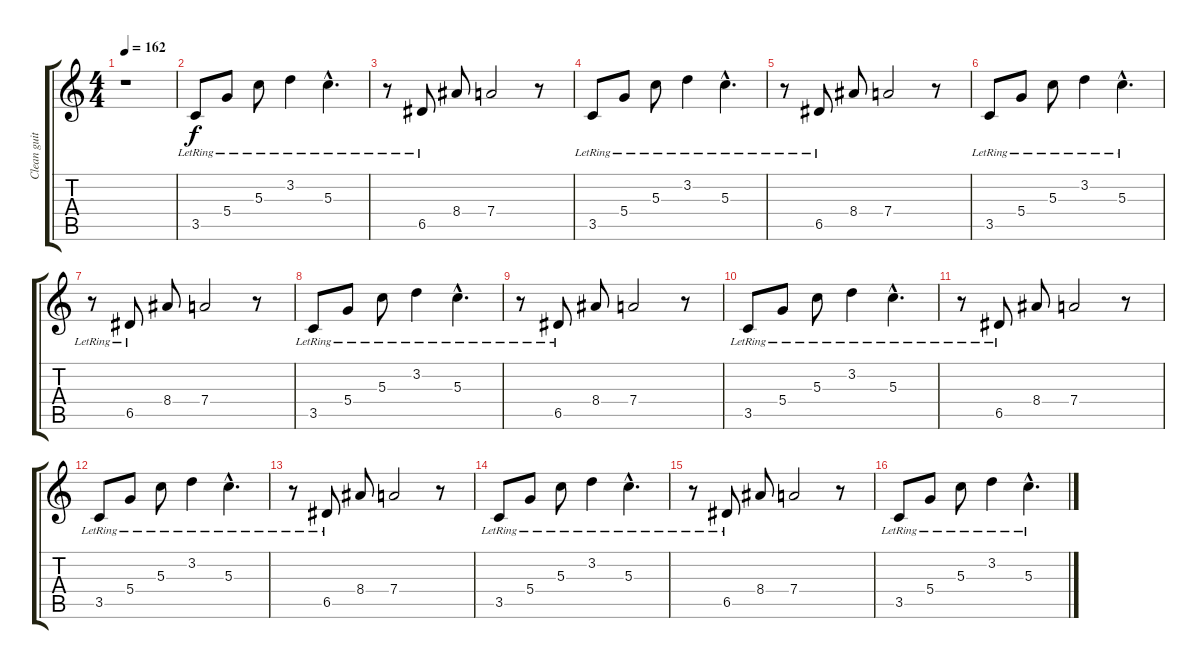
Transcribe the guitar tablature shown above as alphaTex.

\track ("Clean guitar" "Clean guit") {instrument electricguitarclean}
\staff {score tabs}
\tuning (E4 B3 G3 D3 A2 D2) {hide}
\ts (4 4)
\tempo 162
\clef g2
\ks c
r.1{dy f} |
3.5{lr}.8 5.4{lr}.8 5.3{lr}.8 3.2{lr}.4 5.3{hac lr}.4{d} |
r.8 6.5{lr}.8 8.4.8 7.4.2 r.8 |
3.5{lr}.8 5.4{lr}.8 5.3{lr}.8 3.2{lr}.4 5.3{hac lr}.4{d} |
r.8 6.5{lr}.8 8.4.8 7.4.2 r.8 |
3.5{lr}.8 5.4{lr}.8 5.3{lr}.8 3.2{lr}.4 5.3{hac lr}.4{d} |
r.8 6.5{lr}.8 8.4.8 7.4.2 r.8 |
3.5{lr}.8 5.4{lr}.8 5.3{lr}.8 3.2{lr}.4 5.3{hac lr}.4{d} |
r.8 6.5{lr}.8 8.4.8 7.4.2 r.8 |
3.5{lr}.8 5.4{lr}.8 5.3{lr}.8 3.2{lr}.4 5.3{hac lr}.4{d} |
r.8 6.5{lr}.8 8.4.8 7.4.2 r.8 |
3.5{lr}.8 5.4{lr}.8 5.3{lr}.8 3.2{lr}.4 5.3{hac lr}.4{d} |
r.8 6.5{lr}.8 8.4.8 7.4.2 r.8 |
3.5{lr}.8 5.4{lr}.8 5.3{lr}.8 3.2{lr}.4 5.3{hac lr}.4{d} |
r.8 6.5{lr}.8 8.4.8 7.4.2 r.8 |
3.5{lr}.8 5.4{lr}.8 5.3{lr}.8 3.2{lr}.4 5.3{hac lr}.4{d}
